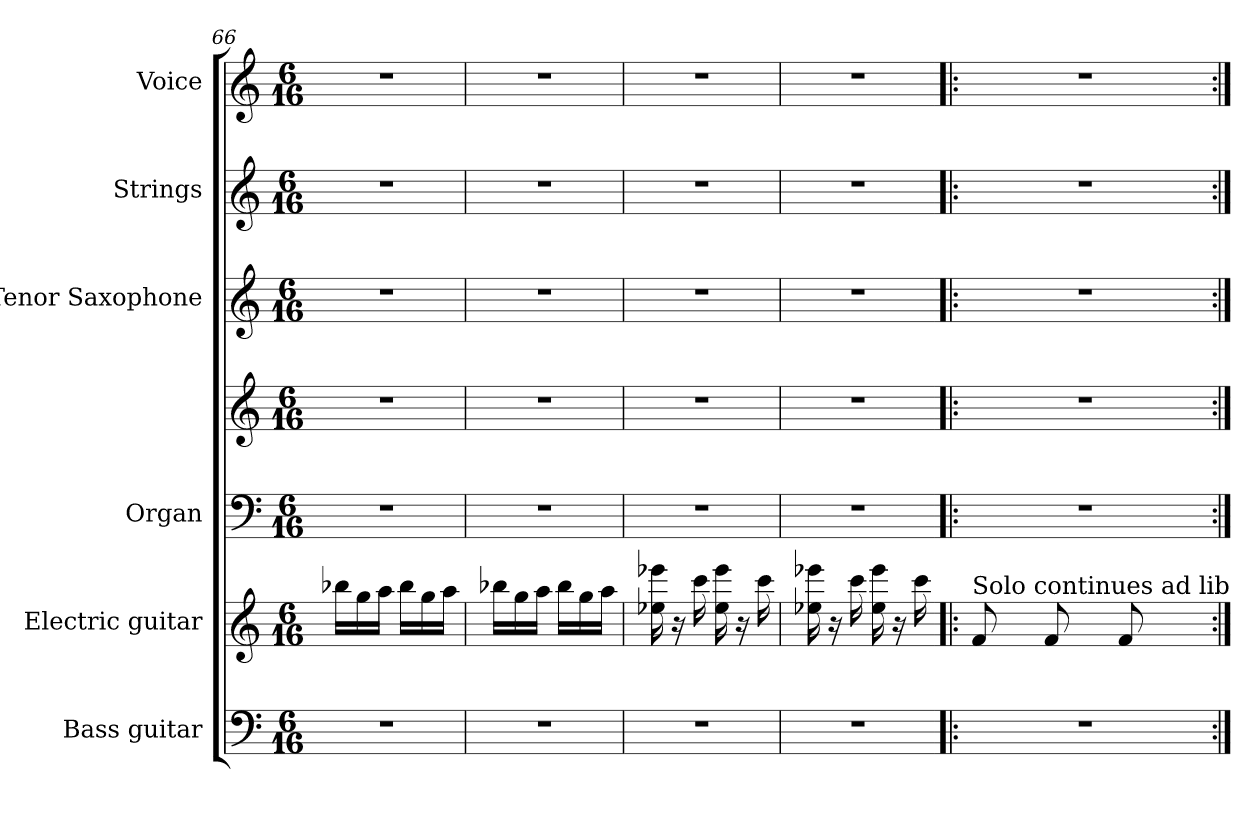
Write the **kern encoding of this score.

**kern	**kern	**kern	**kern	**kern	**kern	**kern
*part6	*part5	*part4	*part4	*part3	*part2	*part1
*staff7	*staff6	*staff5	*staff4	*staff3	*staff2	*staff1
*I"Bass guitar	*I"Electric guitar	*I"Organ	*	*I"Tenor Saxophone	*I"Strings	*I"Voice
*I'Bass	*I'El. gtr	*I'Org.	*	*I'T. Sax.	*I'Str.	*I'Voice
*clefF4	*clefG2	*clefF4	*clefG2	*clefG2	*clefG2	*clefG2
*ITrd7c12	*ITrd7c12	*	*	*ITrd8c14	*	*
*k[]	*k[]	*k[]	*k[]	*k[]	*k[]	*k[]
*C:	*C:	*C:	*C:	*C:	*C:	*C:
*M6/16	*M6/16	*M6/16	*M6/16	*M6/16	*M6/16	*M6/16
=66	=66	=66	=66	=66	=66	=66
!LO:N:vis=1	!	!LO:N:vis=1	!LO:N:vis=1	!LO:N:vis=1	!LO:N:vis=1	!LO:N:vis=1
4.r	16b-Xi\LL	4.r	4.r	4.r	4.r	4.r
.	16gi\	.	.	.	.	.
.	16ai\JJ	.	.	.	.	.
.	16b-i\LL	.	.	.	.	.
.	16gi\	.	.	.	.	.
.	16ai\JJ	.	.	.	.	.
=67	=67	=67	=67	=67	=67	=67
!LO:N:vis=1	!	!LO:N:vis=1	!LO:N:vis=1	!LO:N:vis=1	!LO:N:vis=1	!LO:N:vis=1
4.r	16b-Xi\LL	4.r	4.r	4.r	4.r	4.r
.	16gi\	.	.	.	.	.
.	16ai\JJ	.	.	.	.	.
.	16b-i\LL	.	.	.	.	.
.	16gi\	.	.	.	.	.
.	16ai\JJ	.	.	.	.	.
!!LO:LB:g=z
=68	=68	=68	=68	=68	=68	=68
!LO:N:vis=1	!	!LO:N:vis=1	!LO:N:vis=1	!LO:N:vis=1	!LO:N:vis=1	!LO:N:vis=1
4.r	16e-Xi\ 16ee-Xi	4.r	4.r	4.r	4.r	4.r
.	16r	.	.	.	.	.
.	16cci\	.	.	.	.	.
.	16e-i\ 16ee-i	.	.	.	.	.
.	16r	.	.	.	.	.
.	16cci\	.	.	.	.	.
=69	=69	=69	=69	=69	=69	=69
!LO:N:vis=1	!	!LO:N:vis=1	!LO:N:vis=1	!LO:N:vis=1	!LO:N:vis=1	!LO:N:vis=1
4.r	16e-Xi\ 16ee-Xi	4.r	4.r	4.r	4.r	4.r
.	16r	.	.	.	.	.
.	16cci\	.	.	.	.	.
.	16e-i\ 16ee-i	.	.	.	.	.
.	16r	.	.	.	.	.
.	16cci\	.	.	.	.	.
=70!|:	=70!|:	=70!|:	=70!|:	=70!|:	=70!|:	=70!|:
!	!LO:TX:a:t=Solo continues ad lib	!	!	!	!	!
!LO:N:vis=1	!	!LO:N:vis=1	!LO:N:vis=1	!LO:N:vis=1	!LO:N:vis=1	!LO:N:vis=1
4.r	8Fi/	4.r	4.r	4.r	4.r	4.r
.	8Fi/	.	.	.	.	.
.	8Fi/	.	.	.	.	.
=:|!	=:|!	=:|!	=:|!	=:|!	=:|!	=:|!
*-	*-	*-	*-	*-	*-	*-
